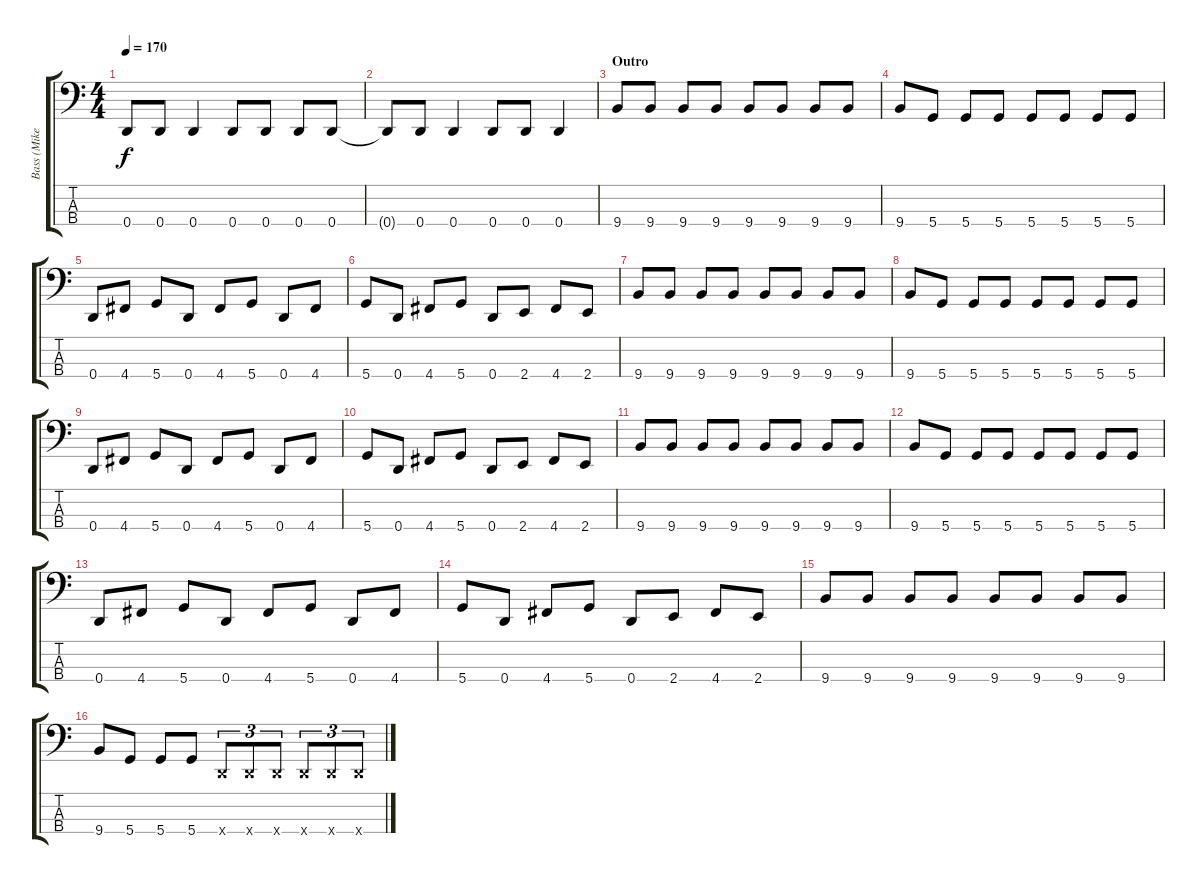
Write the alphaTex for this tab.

\track ("Bass (Mike Glita)" "Bass (Mike") {instrument electricbassfinger}
\staff {score tabs}
\tuning (G2 D2 A1 D1) {hide}
\ts (4 4)
\tempo 170
\clef f4
\ks c
0.4.8{dy f} 0.4.8 0.4.4 0.4.8 0.4.8 0.4.8 0.4.8 |
0.4{t}.8 0.4.8 0.4.4 0.4.8 0.4.8 0.4.4 |
\section ("" "Outro")
9.4.8 9.4.8 9.4.8 9.4.8 9.4.8 9.4.8 9.4.8 9.4.8 |
9.4.8 5.4.8 5.4.8 5.4.8 5.4.8 5.4.8 5.4.8 5.4.8 |
0.4.8 4.4.8 5.4.8 0.4.8 4.4.8 5.4.8 0.4.8 4.4.8 |
5.4.8 0.4.8 4.4.8 5.4.8 0.4.8 2.4.8 4.4.8 2.4.8 |
9.4.8 9.4.8 9.4.8 9.4.8 9.4.8 9.4.8 9.4.8 9.4.8 |
9.4.8 5.4.8 5.4.8 5.4.8 5.4.8 5.4.8 5.4.8 5.4.8 |
0.4.8 4.4.8 5.4.8 0.4.8 4.4.8 5.4.8 0.4.8 4.4.8 |
5.4.8 0.4.8 4.4.8 5.4.8 0.4.8 2.4.8 4.4.8 2.4.8 |
9.4.8 9.4.8 9.4.8 9.4.8 9.4.8 9.4.8 9.4.8 9.4.8 |
9.4.8 5.4.8 5.4.8 5.4.8 5.4.8 5.4.8 5.4.8 5.4.8 |
0.4.8 4.4.8 5.4.8 0.4.8 4.4.8 5.4.8 0.4.8 4.4.8 |
5.4.8 0.4.8 4.4.8 5.4.8 0.4.8 2.4.8 4.4.8 2.4.8 |
9.4.8 9.4.8 9.4.8 9.4.8 9.4.8 9.4.8 9.4.8 9.4.8 |
9.4.8 5.4.8 5.4.8 5.4.8 0.4{x}.8{tu (3 2)} 0.4{x}.8{tu (3 2)} 0.4{x}.8{tu (3 2)} 0.4{x}.8{tu (3 2)} 0.4{x}.8{tu (3 2)} 0.4{x}.8{tu (3 2)}
